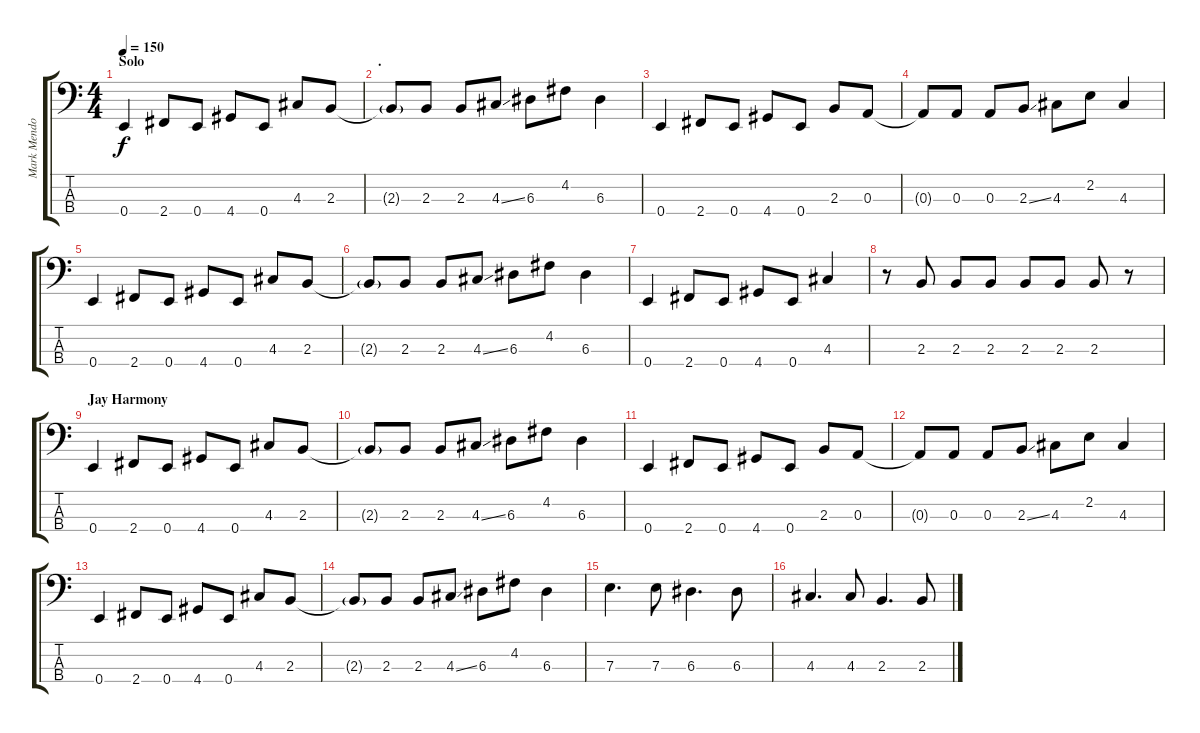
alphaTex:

\track ("Mark Mendoza - Bass" "Mark Mendo") {instrument electricbasspick}
\staff {score tabs}
\tuning (G2 D2 A1 E1) {hide}
\ts (4 4)
\section ("" "Solo")
\tempo 150
\clef f4
\ks c
0.4.4{dy f} 2.4.8 0.4.8 4.4.8 0.4.8 4.3.8 2.3.8 |
\section ("" ".")
2.3{g t}.8 2.3.8 2.3.8 4.3{ss}.8 6.3.8 4.2.8 6.3.4 |
0.4.4 2.4.8 0.4.8 4.4.8 0.4.8 2.3.8 0.3.8 |
0.3{t}.8 0.3.8 0.3.8 2.3{ss}.8 4.3.8 2.2.8 4.3.4 |
0.4.4 2.4.8 0.4.8 4.4.8 0.4.8 4.3.8 2.3.8 |
2.3{g t}.8 2.3.8 2.3.8 4.3{ss}.8 6.3.8 4.2.8 6.3.4 |
0.4.4 2.4.8 0.4.8 4.4.8 0.4.8 4.3.4 |
r.8 2.3.8 2.3.8 2.3.8 2.3.8 2.3.8 2.3.8 r.8 |
\section ("" "Jay Harmony")
0.4.4 2.4.8 0.4.8 4.4.8 0.4.8 4.3.8 2.3.8 |
2.3{g t}.8 2.3.8 2.3.8 4.3{ss}.8 6.3.8 4.2.8 6.3.4 |
0.4.4 2.4.8 0.4.8 4.4.8 0.4.8 2.3.8 0.3.8 |
0.3{t}.8 0.3.8 0.3.8 2.3{ss}.8 4.3.8 2.2.8 4.3.4 |
0.4.4 2.4.8 0.4.8 4.4.8 0.4.8 4.3.8 2.3.8 |
2.3{g t}.8 2.3.8 2.3.8 4.3{ss}.8 6.3.8 4.2.8 6.3.4 |
7.3.4{d} 7.3.8 6.3.4{d} 6.3.8 |
4.3.4{d} 4.3.8 2.3.4{d} 2.3.8
